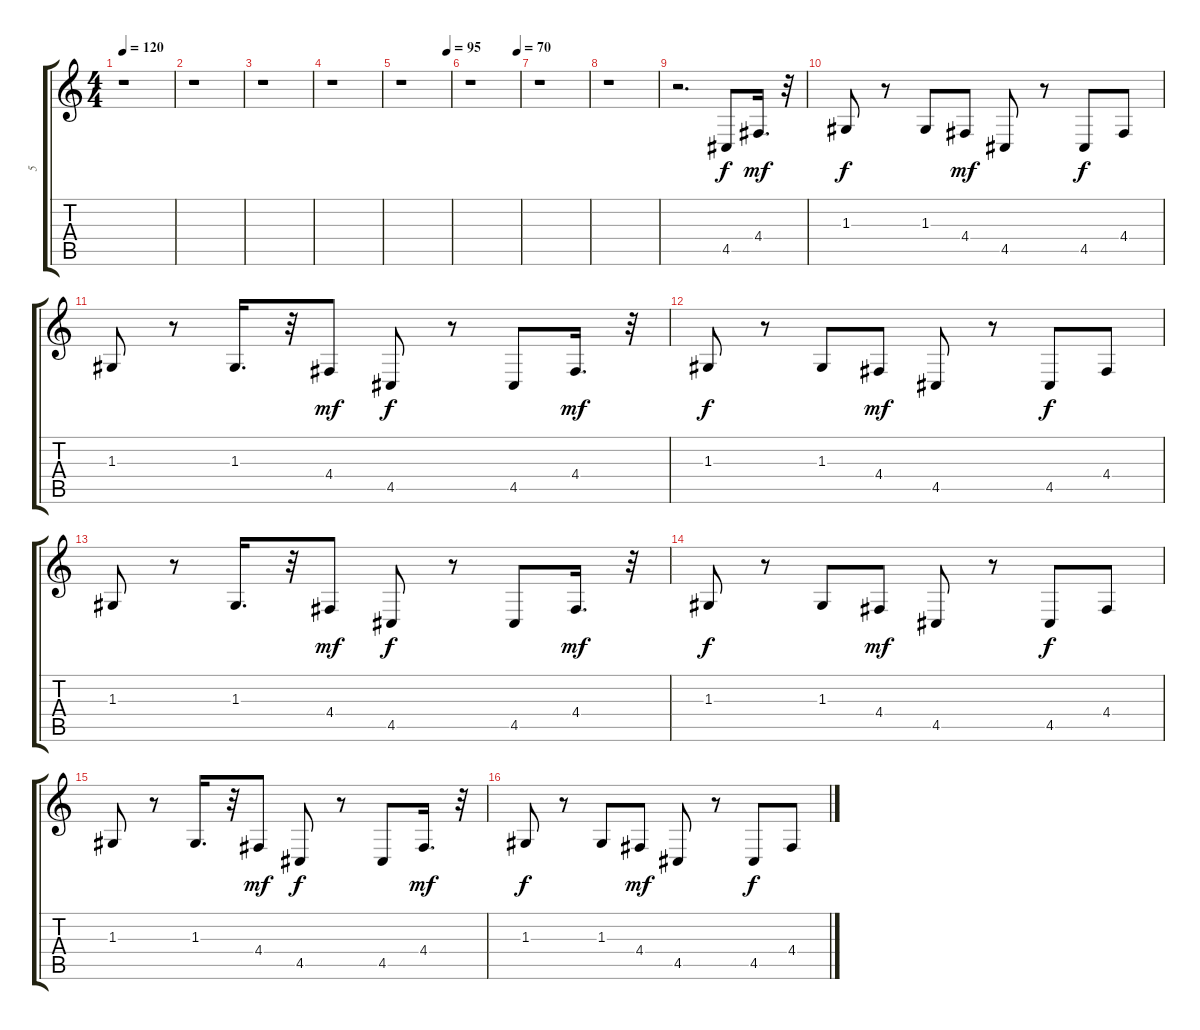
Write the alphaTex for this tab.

\track ("5" "5") {instrument pad2warm}
\staff {score tabs}
\tuning (E4 B3 G3 D3 A2 E2) {hide}
\ts (4 4)
\tempo 120
\clef g2
\ks c
r.1{dy ff} |
r.1 |
r.1 |
r.1 |
\tempo (95 0.9375)
r.1 |
\tempo (70 0.9583333333333334)
r.1 |
r.1 |
r.1 |
r.2{d} 4.5.8{dy f balance 11 instrument synthvoice} 4.4.16{d dy mf} r.32 |
1.3.8{dy f} r.8 1.3.8 4.4.8{dy mf} 4.5.8 r.8 4.5.8{dy f} 4.4.8 |
1.3.8 r.8 1.3.16{d} r.32 4.4.8{dy mf} 4.5.8{dy f} r.8 4.5.8 4.4.16{d dy mf} r.32 |
1.3.8{dy f} r.8 1.3.8 4.4.8{dy mf} 4.5.8 r.8 4.5.8{dy f} 4.4.8 |
1.3.8 r.8 1.3.16{d} r.32 4.4.8{dy mf} 4.5.8{dy f} r.8 4.5.8 4.4.16{d dy mf} r.32 |
1.3.8{dy f} r.8 1.3.8 4.4.8{dy mf} 4.5.8 r.8 4.5.8{dy f} 4.4.8 |
1.3.8 r.8 1.3.16{d} r.32 4.4.8{dy mf} 4.5.8{dy f} r.8 4.5.8 4.4.16{d dy mf} r.32 |
1.3.8{dy f} r.8 1.3.8 4.4.8{dy mf} 4.5.8 r.8 4.5.8{dy f} 4.4.8
